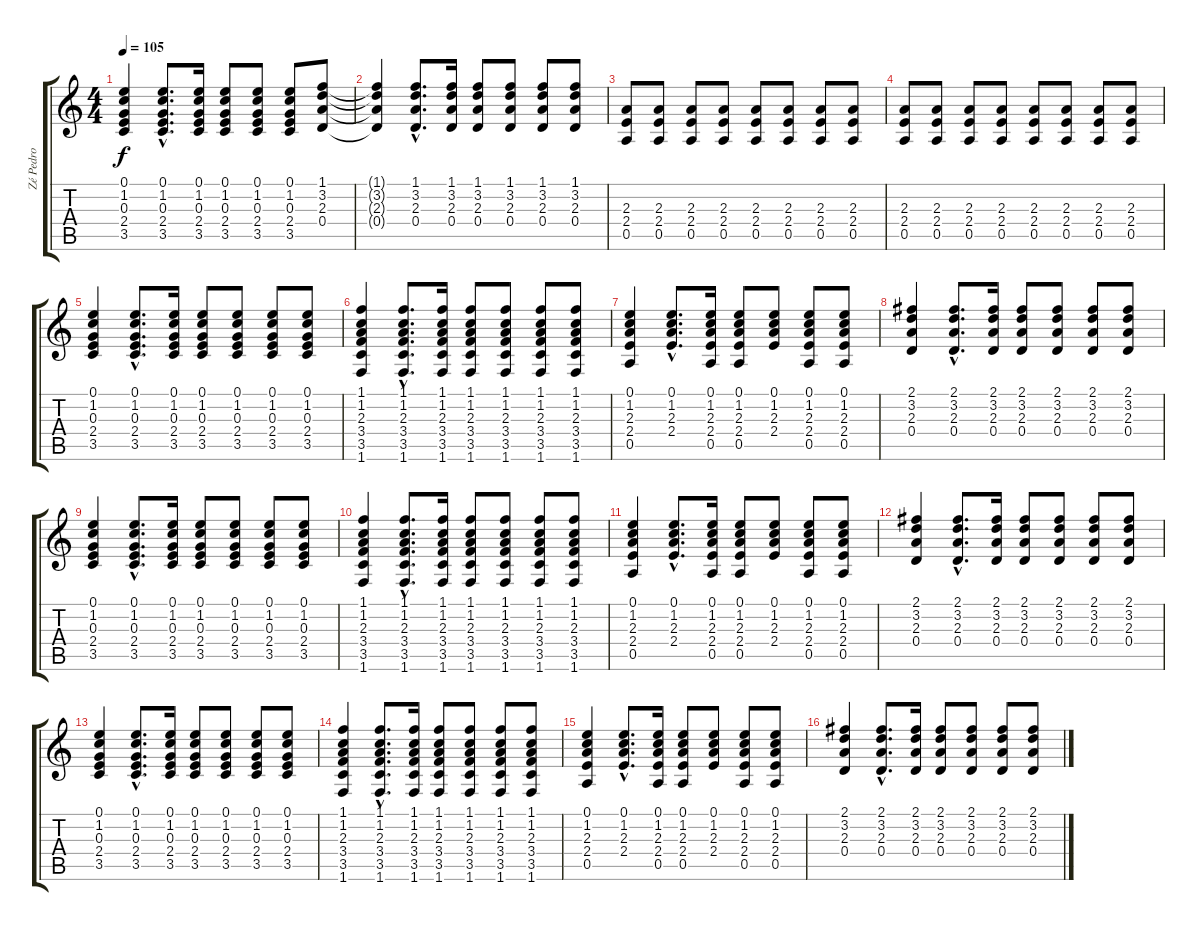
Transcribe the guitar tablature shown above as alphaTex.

\track ("Zé Pedro" "Zé Pedro") {instrument electricguitarjazz}
\staff {score tabs}
\tuning (E4 B3 G3 D3 A2 E2) {hide}
\ts (4 4)
\tempo 105
\clef g2
\ks c
(0.1 1.2 0.3 2.4 3.5).4{dy f} (0.1{hac} 1.2{hac} 0.3{hac} 2.4{hac} 3.5{hac}).8{d} (0.1 1.2 0.3 2.4 3.5).16 (0.1 1.2 0.3 2.4 3.5).8 (0.1 1.2 0.3 2.4 3.5).8 (0.1 1.2 0.3 2.4 3.5).8 (1.1 3.2 2.3 0.4).8 |
(1.1{t} 3.2{t} 2.3{t} 0.4{t}).4 (1.1{hac} 3.2{hac} 2.3{hac} 0.4{hac}).8{d} (1.1 3.2 2.3 0.4).16 (1.1 3.2 2.3 0.4).8 (1.1 3.2 2.3 0.4).8 (1.1 3.2 2.3 0.4).8 (1.1 3.2 2.3 0.4).8 |
(2.3 2.4 0.5).8 (2.3 2.4 0.5).8 (2.3 2.4 0.5).8 (2.3 2.4 0.5).8 (2.3 2.4 0.5).8 (2.3 2.4 0.5).8 (2.3 2.4 0.5).8 (2.3 2.4 0.5).8 |
(2.3 2.4 0.5).8 (2.3 2.4 0.5).8 (2.3 2.4 0.5).8 (2.3 2.4 0.5).8 (2.3 2.4 0.5).8 (2.3 2.4 0.5).8 (2.3 2.4 0.5).8 (2.3 2.4 0.5).8 |
(0.1 1.2 0.3 2.4 3.5).4 (0.1{hac} 1.2{hac} 0.3{hac} 2.4{hac} 3.5{hac}).8{d} (0.1 1.2 0.3 2.4 3.5).16 (0.1 1.2 0.3 2.4 3.5).8 (0.1 1.2 0.3 2.4 3.5).8 (0.1 1.2 0.3 2.4 3.5).8 (0.1 1.2 0.3 2.4 3.5).8 |
(1.1 1.2 2.3 3.4 3.5 1.6).4 (1.1{hac} 1.2{hac} 2.3{hac} 3.4{hac} 3.5{hac} 1.6{hac}).8{d} (1.1 1.2 2.3 3.4 3.5 1.6).16 (1.1 1.2 2.3 3.4 3.5 1.6).8 (1.1 1.2 2.3 3.4 3.5 1.6).8 (1.1 1.2 2.3 3.4 3.5 1.6).8 (1.1 1.2 2.3 3.4 3.5 1.6).8 |
(0.1 1.2 2.3 2.4 0.5).4 (0.1{hac} 1.2{hac} 2.3{hac} 2.4{hac}).8{d} (0.1 1.2 2.3 2.4 0.5).16 (0.1 1.2 2.3 2.4 0.5).8 (0.1 1.2 2.3 2.4).8 (0.1 1.2 2.3 2.4 0.5).8 (0.1 1.2 2.3 2.4 0.5).8 |
(2.1 3.2 2.3 0.4).4 (2.1{hac} 3.2{hac} 2.3{hac} 0.4{hac}).8{d} (2.1 3.2 2.3 0.4).16 (2.1 3.2 2.3 0.4).8 (2.1 3.2 2.3 0.4).8 (2.1 3.2 2.3 0.4).8 (2.1 3.2 2.3 0.4).8 |
(0.1 1.2 0.3 2.4 3.5).4 (0.1{hac} 1.2{hac} 0.3{hac} 2.4{hac} 3.5{hac}).8{d} (0.1 1.2 0.3 2.4 3.5).16 (0.1 1.2 0.3 2.4 3.5).8 (0.1 1.2 0.3 2.4 3.5).8 (0.1 1.2 0.3 2.4 3.5).8 (0.1 1.2 0.3 2.4 3.5).8 |
(1.1 1.2 2.3 3.4 3.5 1.6).4 (1.1{hac} 1.2{hac} 2.3{hac} 3.4{hac} 3.5{hac} 1.6{hac}).8{d} (1.1 1.2 2.3 3.4 3.5 1.6).16 (1.1 1.2 2.3 3.4 3.5 1.6).8 (1.1 1.2 2.3 3.4 3.5 1.6).8 (1.1 1.2 2.3 3.4 3.5 1.6).8 (1.1 1.2 2.3 3.4 3.5 1.6).8 |
(0.1 1.2 2.3 2.4 0.5).4 (0.1{hac} 1.2{hac} 2.3{hac} 2.4{hac}).8{d} (0.1 1.2 2.3 2.4 0.5).16 (0.1 1.2 2.3 2.4 0.5).8 (0.1 1.2 2.3 2.4).8 (0.1 1.2 2.3 2.4 0.5).8 (0.1 1.2 2.3 2.4 0.5).8 |
(2.1 3.2 2.3 0.4).4 (2.1{hac} 3.2{hac} 2.3{hac} 0.4{hac}).8{d} (2.1 3.2 2.3 0.4).16 (2.1 3.2 2.3 0.4).8 (2.1 3.2 2.3 0.4).8 (2.1 3.2 2.3 0.4).8 (2.1 3.2 2.3 0.4).8 |
(0.1 1.2 0.3 2.4 3.5).4 (0.1{hac} 1.2{hac} 0.3{hac} 2.4{hac} 3.5{hac}).8{d} (0.1 1.2 0.3 2.4 3.5).16 (0.1 1.2 0.3 2.4 3.5).8 (0.1 1.2 0.3 2.4 3.5).8 (0.1 1.2 0.3 2.4 3.5).8 (0.1 1.2 0.3 2.4 3.5).8 |
(1.1 1.2 2.3 3.4 3.5 1.6).4 (1.1{hac} 1.2{hac} 2.3{hac} 3.4{hac} 3.5{hac} 1.6{hac}).8{d} (1.1 1.2 2.3 3.4 3.5 1.6).16 (1.1 1.2 2.3 3.4 3.5 1.6).8 (1.1 1.2 2.3 3.4 3.5 1.6).8 (1.1 1.2 2.3 3.4 3.5 1.6).8 (1.1 1.2 2.3 3.4 3.5 1.6).8 |
(0.1 1.2 2.3 2.4 0.5).4 (0.1{hac} 1.2{hac} 2.3{hac} 2.4{hac}).8{d} (0.1 1.2 2.3 2.4 0.5).16 (0.1 1.2 2.3 2.4 0.5).8 (0.1 1.2 2.3 2.4).8 (0.1 1.2 2.3 2.4 0.5).8 (0.1 1.2 2.3 2.4 0.5).8 |
(2.1 3.2 2.3 0.4).4 (2.1{hac} 3.2{hac} 2.3{hac} 0.4{hac}).8{d} (2.1 3.2 2.3 0.4).16 (2.1 3.2 2.3 0.4).8 (2.1 3.2 2.3 0.4).8 (2.1 3.2 2.3 0.4).8 (2.1 3.2 2.3 0.4).8
